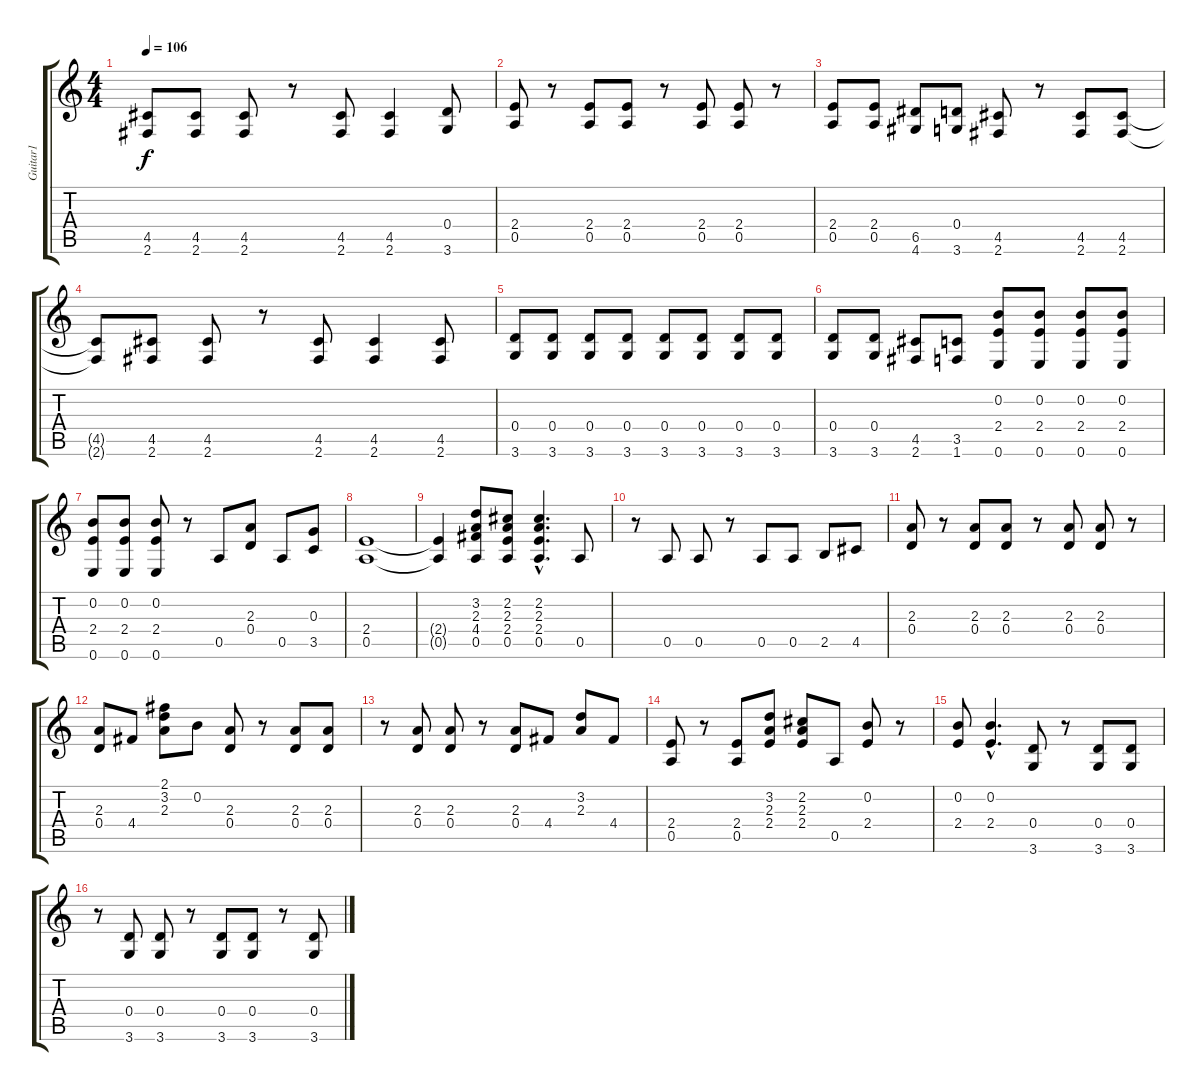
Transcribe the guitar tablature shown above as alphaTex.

\track ("Guitar1" "Guitar1") {instrument overdrivenguitar}
\staff {score tabs}
\tuning (E4 B3 G3 D3 A2 E2) {hide}
\ts (4 4)
\tempo 106
\clef g2
\ks c
(4.5{t} 2.6{t}).8{dy f} (4.5 2.6).8 (4.5 2.6).8 r.8 (4.5 2.6).8 (4.5 2.6).4 (0.4 3.6).8 |
(2.4 0.5).8 r.8 (2.4 0.5).8 (2.4 0.5).8 r.8 (2.4 0.5).8 (2.4 0.5).8 r.8 |
(2.4 0.5).8 (2.4 0.5).8 (6.5 4.6).8 (0.4 3.6).8 (4.5 2.6).8 r.8 (4.5 2.6).8 (4.5 2.6).8 |
(4.5{t} 2.6{t}).8 (4.5 2.6).8 (4.5 2.6).8 r.8 (4.5 2.6).8 (4.5 2.6).4 (4.5 2.6).8 |
(0.4 3.6).8 (0.4 3.6).8 (0.4 3.6).8 (0.4 3.6).8 (0.4 3.6).8 (0.4 3.6).8 (0.4 3.6).8 (0.4 3.6).8 |
(0.4 3.6).8 (0.4 3.6).8 (4.5 2.6).8 (3.5 1.6).8 (0.2 2.4 0.6).8 (0.2 2.4 0.6).8 (0.2 2.4 0.6).8 (0.2 2.4 0.6).8 |
(0.2 2.4 0.6).8 (0.2 2.4 0.6).8 (0.2 2.4 0.6).8 r.8 0.5.8 (2.3 0.4).8 0.5.8 (0.3 3.5).8 |
(2.4 0.5).1 |
(2.4{t} 0.5{t}).4 (3.2 2.3 4.4 0.5).8 (2.2 2.3 2.4 0.5).8 (2.2{hac} 2.3{hac} 2.4{hac} 0.5{hac}).4{d} 0.5.8 |
r.8 0.5.8 0.5.8 r.8 0.5.8 0.5.8 2.5.8 4.5.8 |
(2.3 0.4).8 r.8 (2.3 0.4).8 (2.3 0.4).8 r.8 (2.3 0.4).8 (2.3 0.4).8 r.8 |
(2.3 0.4).8 4.4.8 (2.1 3.2 2.3).8 0.2.8 (2.3 0.4).8 r.8 (2.3 0.4).8 (2.3 0.4).8 |
r.8 (2.3 0.4).8 (2.3 0.4).8 r.8 (2.3 0.4).8 4.4.8 (3.2 2.3).8 4.4.8 |
(2.4 0.5).8 r.8 (2.4 0.5).8 (3.2 2.3 2.4).8 (2.2 2.3 2.4).8 0.5.8 (0.2 2.4).8 r.8 |
(0.2 2.4).8 (0.2{hac} 2.4{hac}).4{d} (0.4 3.6).8 r.8 (0.4 3.6).8 (0.4 3.6).8 |
r.8 (0.4 3.6).8 (0.4 3.6).8 r.8 (0.4 3.6).8 (0.4 3.6).8 r.8 (0.4 3.6).8
